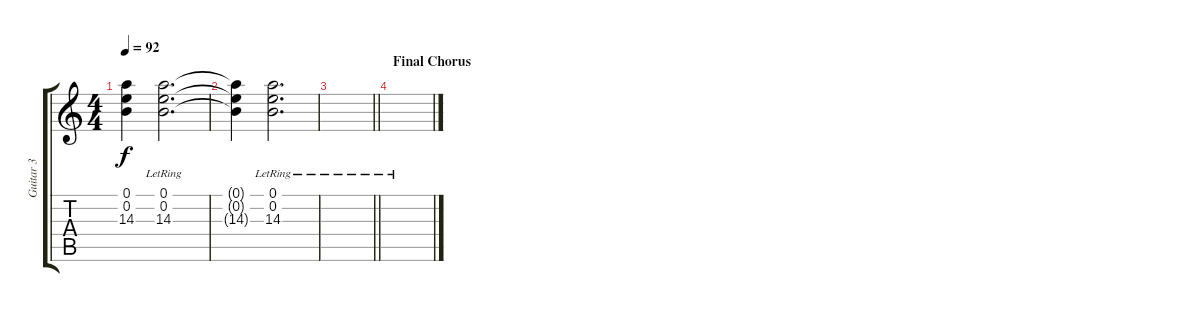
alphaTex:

\track ("Guitar 3" "Guitar 3") {instrument electricguitarclean}
\staff {score tabs}
\tuning (E4 B3 G3 D3 A2 D2) {hide}
\ts (4 4)
\tempo 92
\clef g2
\ks c
(0.1{t} 0.2{t} 14.3{t}).4{dy f} (0.1{lr} 0.2{lr} 14.3{lr}).2{d} |
(0.1{t} 0.2{t} 14.3{t}).4 (0.1{lr} 0.2{lr} 14.3{lr}).2{d} |
\barLineRight lightlight
|
\section ("" "Final Chorus")
